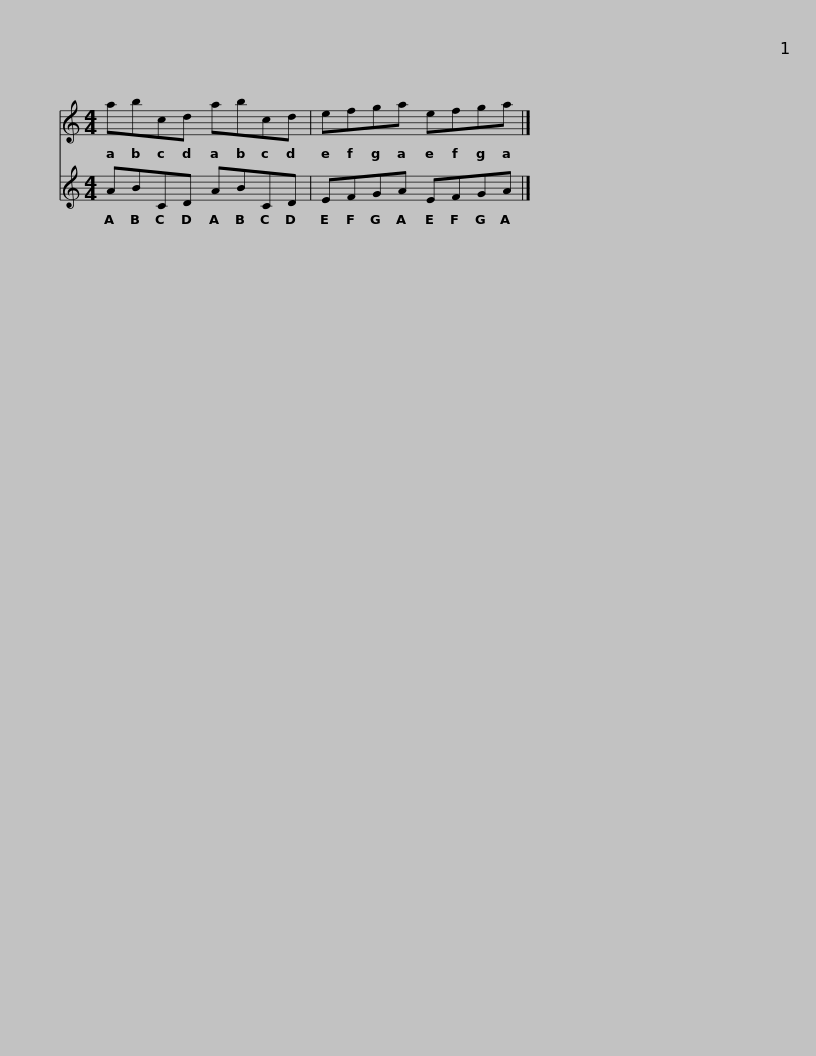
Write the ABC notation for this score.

X:1
%%score 1 2
L:1/8
M:4/4
I:linebreak $
K:C
V:1 treble
V:2 treble
V:1
 abcd abcd | efga efga |] %2
V:2
 ABCD ABCD | EFGA EFGA |] %2
